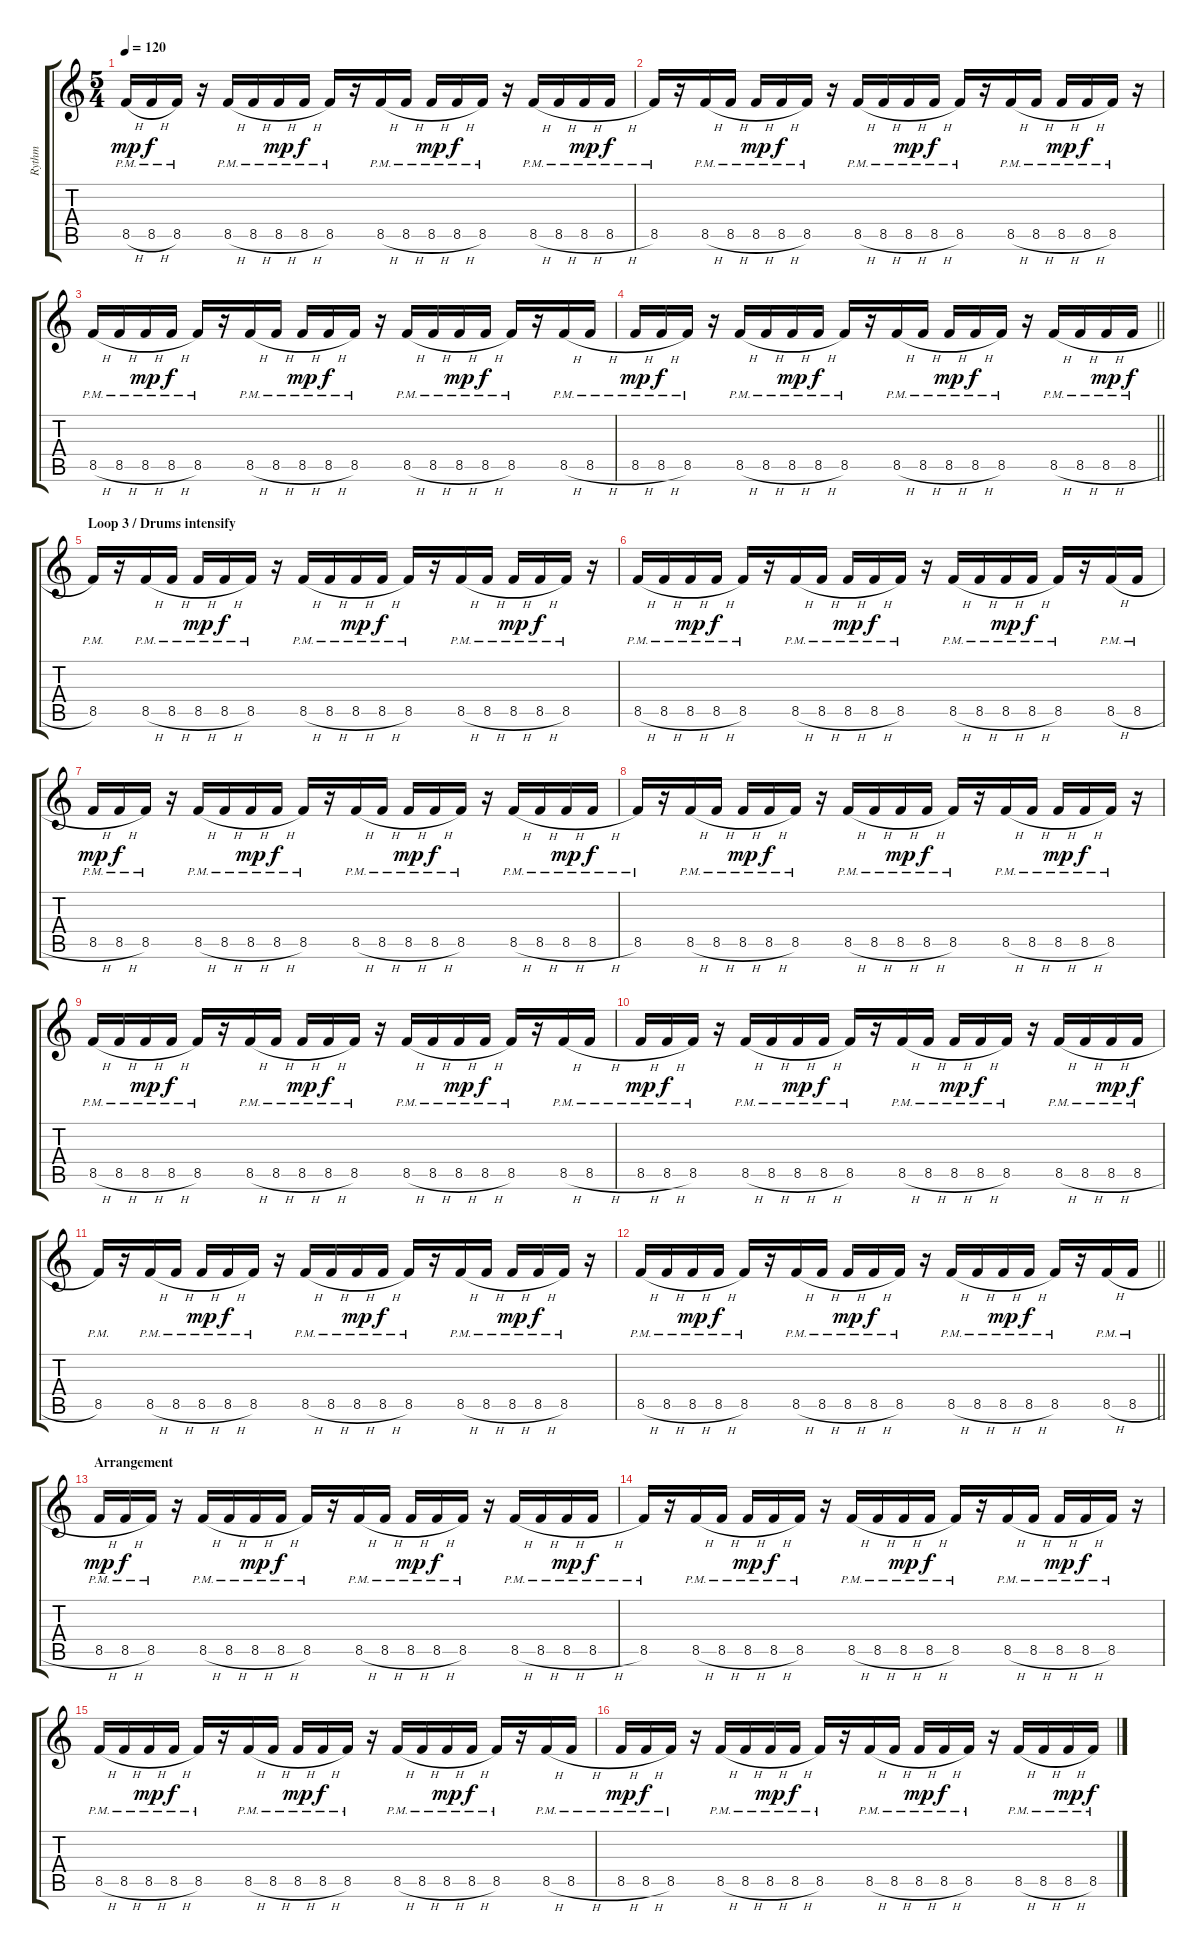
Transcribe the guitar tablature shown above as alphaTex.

\track ("Rythm" "Rythm") {instrument acousticguitarsteel}
\staff {score tabs}
\tuning (E4 B3 G3 D3 A2 E2) {hide}
\ts (5 4)
\tempo 120
\clef g2
\ks c
8.5{h pm}.16{dy mp volume 9} 8.5{h pm}.16{dy f} 8.5{pm}.16 r.16 8.5{h pm}.16 8.5{h pm}.16 8.5{h pm}.16{dy mp} 8.5{h pm}.16{dy f} 8.5{pm}.16 r.16 8.5{h pm}.16 8.5{h pm}.16 8.5{h pm}.16{dy mp} 8.5{h pm}.16{dy f} 8.5{pm}.16 r.16 8.5{h pm}.16 8.5{h pm}.16 8.5{h pm}.16{dy mp} 8.5{h pm}.16{dy f} |
8.5{pm}.16 r.16 8.5{h pm}.16 8.5{h pm}.16 8.5{h pm}.16{dy mp} 8.5{h pm}.16{dy f} 8.5{pm}.16 r.16 8.5{h pm}.16 8.5{h pm}.16 8.5{h pm}.16{dy mp} 8.5{h pm}.16{dy f} 8.5{pm}.16 r.16 8.5{h pm}.16 8.5{h pm}.16 8.5{h pm}.16{dy mp} 8.5{h pm}.16{dy f} 8.5{pm}.16 r.16 |
8.5{h pm}.16 8.5{h pm}.16 8.5{h pm}.16{dy mp} 8.5{h pm}.16{dy f} 8.5{pm}.16 r.16 8.5{h pm}.16 8.5{h pm}.16 8.5{h pm}.16{dy mp} 8.5{h pm}.16{dy f} 8.5{pm}.16 r.16 8.5{h pm}.16 8.5{h pm}.16 8.5{h pm}.16{dy mp} 8.5{h pm}.16{dy f} 8.5{pm}.16 r.16 8.5{h pm}.16 8.5{h pm}.16 |
\barLineRight lightlight
8.5{h pm}.16{dy mp} 8.5{h pm}.16{dy f} 8.5{pm}.16 r.16 8.5{h pm}.16 8.5{h pm}.16 8.5{h pm}.16{dy mp} 8.5{h pm}.16{dy f} 8.5{pm}.16 r.16 8.5{h pm}.16 8.5{h pm}.16 8.5{h pm}.16{dy mp} 8.5{h pm}.16{dy f} 8.5{pm}.16 r.16 8.5{h pm}.16 8.5{h pm}.16 8.5{h pm}.16{dy mp} 8.5{h pm}.16{dy f} |
\section ("" "Loop 3 / Drums intensify")
8.5{pm}.16 r.16 8.5{h pm}.16{volume 10} 8.5{h pm}.16 8.5{h pm}.16{dy mp} 8.5{h pm}.16{dy f} 8.5{pm}.16 r.16 8.5{h pm}.16 8.5{h pm}.16 8.5{h pm}.16{dy mp} 8.5{h pm}.16{dy f} 8.5{pm}.16 r.16 8.5{h pm}.16 8.5{h pm}.16 8.5{h pm}.16{dy mp} 8.5{h pm}.16{dy f} 8.5{pm}.16 r.16 |
8.5{h pm}.16 8.5{h pm}.16 8.5{h pm}.16{dy mp} 8.5{h pm}.16{dy f} 8.5{pm}.16 r.16 8.5{h pm}.16 8.5{h pm}.16 8.5{h pm}.16{dy mp} 8.5{h pm}.16{dy f} 8.5{pm}.16 r.16 8.5{h pm}.16 8.5{h pm}.16 8.5{h pm}.16{dy mp} 8.5{h pm}.16{dy f} 8.5{pm}.16 r.16 8.5{h pm}.16 8.5{h pm}.16 |
8.5{h pm}.16{dy mp} 8.5{h pm}.16{dy f} 8.5{pm}.16 r.16 8.5{h pm}.16 8.5{h pm}.16 8.5{h pm}.16{dy mp} 8.5{h pm}.16{dy f} 8.5{pm}.16 r.16 8.5{h pm}.16 8.5{h pm}.16 8.5{h pm}.16{dy mp} 8.5{h pm}.16{dy f} 8.5{pm}.16 r.16 8.5{h pm}.16 8.5{h pm}.16 8.5{h pm}.16{dy mp} 8.5{h pm}.16{dy f} |
8.5{pm}.16 r.16 8.5{h pm}.16 8.5{h pm}.16 8.5{h pm}.16{dy mp} 8.5{h pm}.16{dy f} 8.5{pm}.16 r.16 8.5{h pm}.16 8.5{h pm}.16 8.5{h pm}.16{dy mp} 8.5{h pm}.16{dy f} 8.5{pm}.16 r.16 8.5{h pm}.16 8.5{h pm}.16 8.5{h pm}.16{dy mp} 8.5{h pm}.16{dy f} 8.5{pm}.16 r.16 |
8.5{h pm}.16 8.5{h pm}.16 8.5{h pm}.16{dy mp} 8.5{h pm}.16{dy f} 8.5{pm}.16 r.16 8.5{h pm}.16 8.5{h pm}.16 8.5{h pm}.16{dy mp} 8.5{h pm}.16{dy f} 8.5{pm}.16 r.16 8.5{h pm}.16 8.5{h pm}.16 8.5{h pm}.16{dy mp} 8.5{h pm}.16{dy f} 8.5{pm}.16 r.16 8.5{h pm}.16 8.5{h pm}.16 |
8.5{h pm}.16{dy mp} 8.5{h pm}.16{dy f} 8.5{pm}.16 r.16 8.5{h pm}.16 8.5{h pm}.16 8.5{h pm}.16{dy mp} 8.5{h pm}.16{dy f} 8.5{pm}.16 r.16 8.5{h pm}.16 8.5{h pm}.16 8.5{h pm}.16{dy mp} 8.5{h pm}.16{dy f} 8.5{pm}.16 r.16 8.5{h pm}.16 8.5{h pm}.16 8.5{h pm}.16{dy mp} 8.5{h pm}.16{dy f} |
8.5{pm}.16 r.16 8.5{h pm}.16 8.5{h pm}.16 8.5{h pm}.16{dy mp} 8.5{h pm}.16{dy f} 8.5{pm}.16 r.16 8.5{h pm}.16 8.5{h pm}.16 8.5{h pm}.16{dy mp} 8.5{h pm}.16{dy f} 8.5{pm}.16 r.16 8.5{h pm}.16 8.5{h pm}.16 8.5{h pm}.16{dy mp} 8.5{h pm}.16{dy f} 8.5{pm}.16 r.16 |
\barLineRight lightlight
8.5{h pm}.16 8.5{h pm}.16 8.5{h pm}.16{dy mp} 8.5{h pm}.16{dy f} 8.5{pm}.16 r.16 8.5{h pm}.16 8.5{h pm}.16 8.5{h pm}.16{dy mp} 8.5{h pm}.16{dy f} 8.5{pm}.16 r.16 8.5{h pm}.16 8.5{h pm}.16 8.5{h pm}.16{dy mp} 8.5{h pm}.16{dy f} 8.5{pm}.16 r.16 8.5{h pm}.16 8.5{h pm}.16 |
\section ("" "Arrangement")
8.5{h pm}.16{dy mp} 8.5{h pm}.16{dy f} 8.5{pm}.16 r.16 8.5{h pm}.16 8.5{h pm}.16 8.5{h pm}.16{dy mp} 8.5{h pm}.16{dy f} 8.5{pm}.16 r.16 8.5{h pm}.16 8.5{h pm}.16 8.5{h pm}.16{dy mp} 8.5{h pm}.16{dy f} 8.5{pm}.16 r.16 8.5{h pm}.16 8.5{h pm}.16 8.5{h pm}.16{dy mp} 8.5{h pm}.16{dy f} |
8.5{pm}.16 r.16 8.5{h pm}.16 8.5{h pm}.16 8.5{h pm}.16{dy mp} 8.5{h pm}.16{dy f} 8.5{pm}.16 r.16 8.5{h pm}.16 8.5{h pm}.16 8.5{h pm}.16{dy mp} 8.5{h pm}.16{dy f} 8.5{pm}.16 r.16 8.5{h pm}.16 8.5{h pm}.16 8.5{h pm}.16{dy mp} 8.5{h pm}.16{dy f} 8.5{pm}.16 r.16 |
8.5{h pm}.16 8.5{h pm}.16 8.5{h pm}.16{dy mp} 8.5{h pm}.16{dy f} 8.5{pm}.16 r.16 8.5{h pm}.16 8.5{h pm}.16 8.5{h pm}.16{dy mp} 8.5{h pm}.16{dy f} 8.5{pm}.16 r.16 8.5{h pm}.16 8.5{h pm}.16 8.5{h pm}.16{dy mp} 8.5{h pm}.16{dy f} 8.5{pm}.16 r.16 8.5{h pm}.16 8.5{h pm}.16 |
8.5{h pm}.16{dy mp} 8.5{h pm}.16{dy f} 8.5{pm}.16 r.16 8.5{h pm}.16 8.5{h pm}.16 8.5{h pm}.16{dy mp} 8.5{h pm}.16{dy f} 8.5{pm}.16 r.16 8.5{h pm}.16 8.5{h pm}.16 8.5{h pm}.16{dy mp} 8.5{h pm}.16{dy f} 8.5{pm}.16 r.16 8.5{h pm}.16 8.5{h pm}.16 8.5{h pm}.16{dy mp} 8.5{h pm}.16{dy f}
